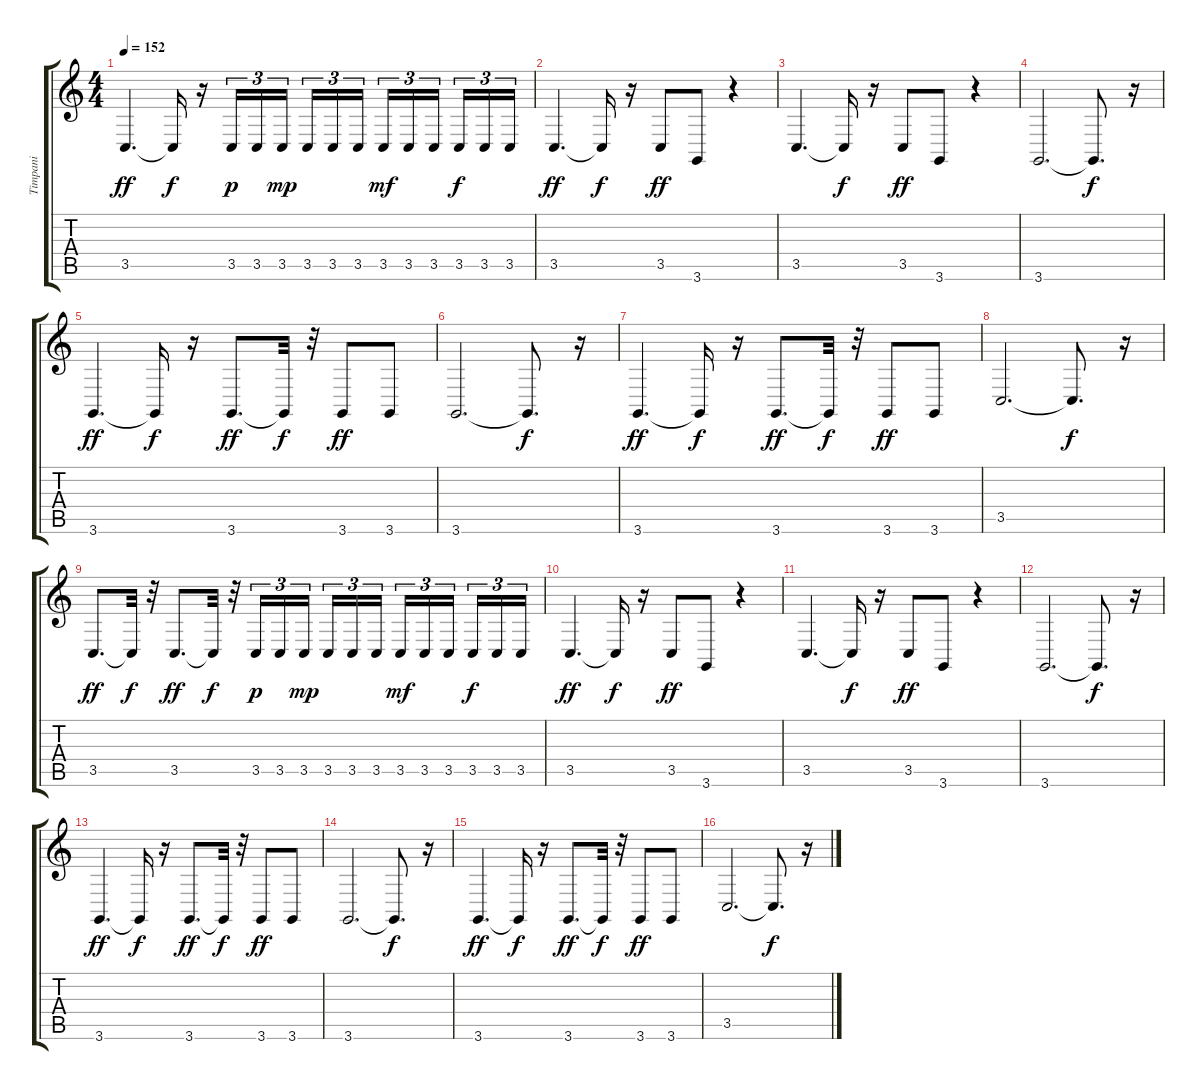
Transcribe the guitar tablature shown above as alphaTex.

\track ("Timpani" "Timpani") {instrument timpani}
\staff {score tabs}
\tuning (E4 B3 G3 D3 A2 E2) {hide}
\ts (4 4)
\tempo 152
\clef g2
\ks c
3.5.4{d dy ff} 3.5{t}.16{dy f} r.16 3.5.16{tu (3 2) dy p} 3.5.16{tu (3 2)} 3.5.16{tu (3 2) dy mp} 3.5.16{tu (3 2)} 3.5.16{tu (3 2)} 3.5.16{tu (3 2)} 3.5.16{tu (3 2) dy mf} 3.5.16{tu (3 2)} 3.5.16{tu (3 2)} 3.5.16{tu (3 2) dy f} 3.5.16{tu (3 2)} 3.5.16{tu (3 2)} |
3.5.4{d dy ff} 3.5{t}.16{dy f} r.16 3.5.8{dy ff} 3.6.8 r.4 |
3.5.4{d} 3.5{t}.16{dy f} r.16 3.5.8{dy ff} 3.6.8 r.4 |
3.6.2{d} 3.6{t}.8{d dy f} r.16 |
3.6.4{d dy ff} 3.6{t}.16{dy f} r.16 3.6.8{d dy ff} 3.6{t}.32{dy f} r.32 3.6.8{dy ff} 3.6.8 |
3.6.2{d} 3.6{t}.8{d dy f} r.16 |
3.6.4{d dy ff} 3.6{t}.16{dy f} r.16 3.6.8{d dy ff} 3.6{t}.32{dy f} r.32 3.6.8{dy ff} 3.6.8 |
3.5.2{d} 3.5{t}.8{d dy f} r.16 |
3.5.8{d dy ff} 3.5{t}.32{dy f} r.32 3.5.8{d dy ff} 3.5{t}.32{dy f} r.32 3.5.16{tu (3 2) dy p} 3.5.16{tu (3 2)} 3.5.16{tu (3 2) dy mp} 3.5.16{tu (3 2)} 3.5.16{tu (3 2)} 3.5.16{tu (3 2)} 3.5.16{tu (3 2) dy mf} 3.5.16{tu (3 2)} 3.5.16{tu (3 2)} 3.5.16{tu (3 2) dy f} 3.5.16{tu (3 2)} 3.5.16{tu (3 2)} |
3.5.4{d dy ff} 3.5{t}.16{dy f} r.16 3.5.8{dy ff} 3.6.8 r.4 |
3.5.4{d} 3.5{t}.16{dy f} r.16 3.5.8{dy ff} 3.6.8 r.4 |
3.6.2{d} 3.6{t}.8{d dy f} r.16 |
3.6.4{d dy ff} 3.6{t}.16{dy f} r.16 3.6.8{d dy ff} 3.6{t}.32{dy f} r.32 3.6.8{dy ff} 3.6.8 |
3.6.2{d} 3.6{t}.8{d dy f} r.16 |
3.6.4{d dy ff} 3.6{t}.16{dy f} r.16 3.6.8{d dy ff} 3.6{t}.32{dy f} r.32 3.6.8{dy ff} 3.6.8 |
3.5.2{d} 3.5{t}.8{d dy f} r.16
